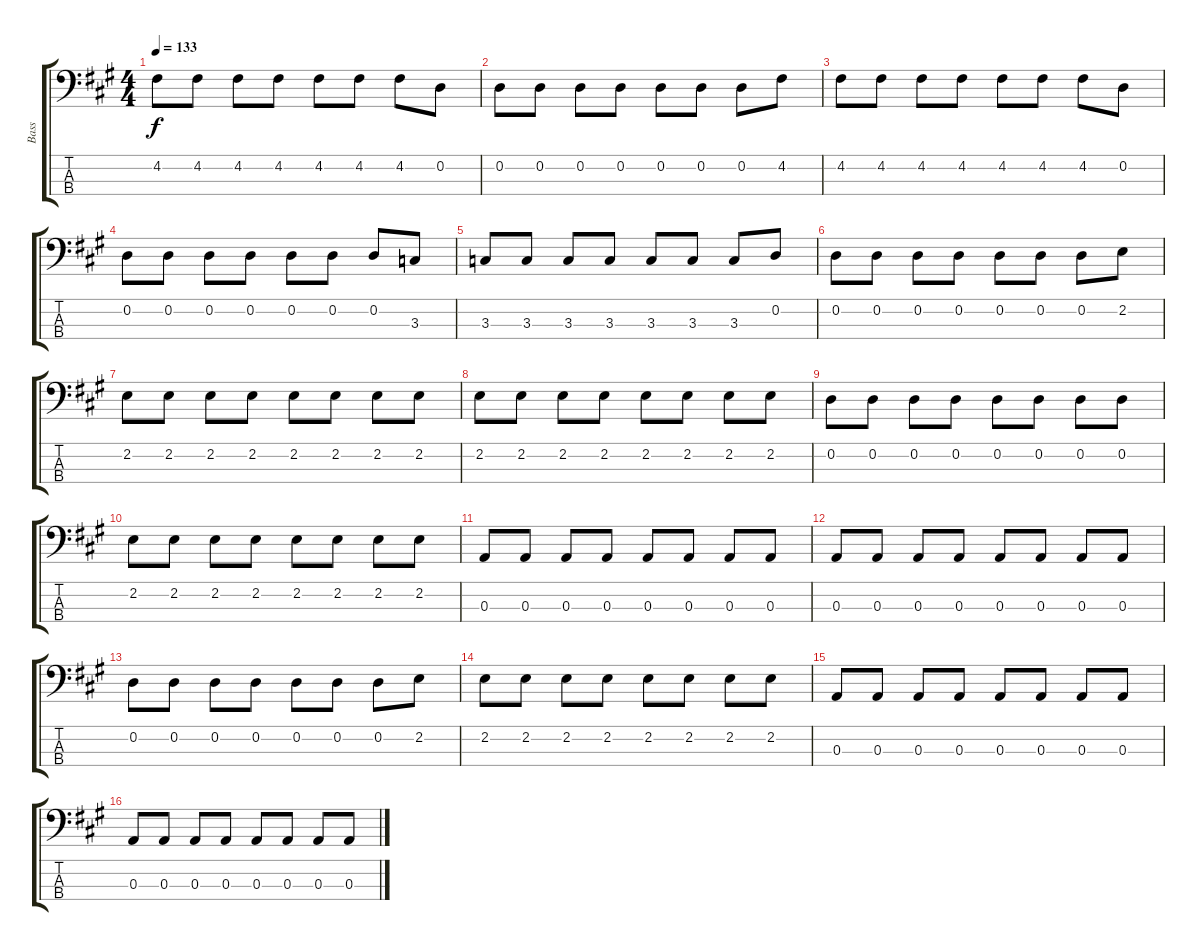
\track ("Bass" "Bass") {instrument electricbassfinger}
\staff {score tabs}
\tuning (G2 D2 A1 E1) {hide}
\ts (4 4)
\tempo 133
\clef f4
\ks a
4.2.8{dy f} 4.2.8 4.2.8 4.2.8 4.2.8 4.2.8 4.2.8 0.2.8 |
0.2.8 0.2.8 0.2.8 0.2.8 0.2.8 0.2.8 0.2.8 4.2.8 |
4.2.8 4.2.8 4.2.8 4.2.8 4.2.8 4.2.8 4.2.8 0.2.8 |
0.2.8 0.2.8 0.2.8 0.2.8 0.2.8 0.2.8 0.2.8 3.3.8 |
3.3.8 3.3.8 3.3.8 3.3.8 3.3.8 3.3.8 3.3.8 0.2.8 |
0.2.8 0.2.8 0.2.8 0.2.8 0.2.8 0.2.8 0.2.8 2.2.8 |
2.2.8 2.2.8 2.2.8 2.2.8 2.2.8 2.2.8 2.2.8 2.2.8 |
2.2.8 2.2.8 2.2.8 2.2.8 2.2.8 2.2.8 2.2.8 2.2.8 |
0.2.8 0.2.8 0.2.8 0.2.8 0.2.8 0.2.8 0.2.8 0.2.8 |
2.2.8 2.2.8 2.2.8 2.2.8 2.2.8 2.2.8 2.2.8 2.2.8 |
0.3.8 0.3.8 0.3.8 0.3.8 0.3.8 0.3.8 0.3.8 0.3.8 |
0.3.8 0.3.8 0.3.8 0.3.8 0.3.8 0.3.8 0.3.8 0.3.8 |
0.2.8 0.2.8 0.2.8 0.2.8 0.2.8 0.2.8 0.2.8 2.2.8 |
2.2.8 2.2.8 2.2.8 2.2.8 2.2.8 2.2.8 2.2.8 2.2.8 |
0.3.8 0.3.8 0.3.8 0.3.8 0.3.8 0.3.8 0.3.8 0.3.8 |
0.3.8 0.3.8 0.3.8 0.3.8 0.3.8 0.3.8 0.3.8 0.3.8
